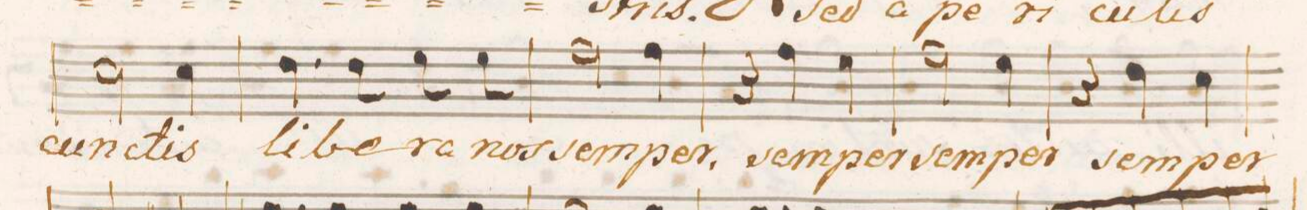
**kern	**text	**dynam
*I"Tenore.	*	*
*clefC4	*	*
*k[]	*	*
*met(c|)	*	*
*M3/4	*	*
2B\	cun-	.
4B\	-ctis	.
=56	=56	=56
4.c\	li-	.
8c\	-be-	.
8d\	-ra	.
8d\	nos	.
=57	=57	=57
2e\	sem-	.
4e\	-per,	.
=58	=58	=58
4r	.	.
4e\	sem-	.
4d\	-per	.
=59	=59	=59
2e\	sem-	.
4d\	-per	.
=60	=60	=60
4r	.	.
4c\	sem-	.
4B\	-per	.
=61	=61	=61
*-	*-	*-
